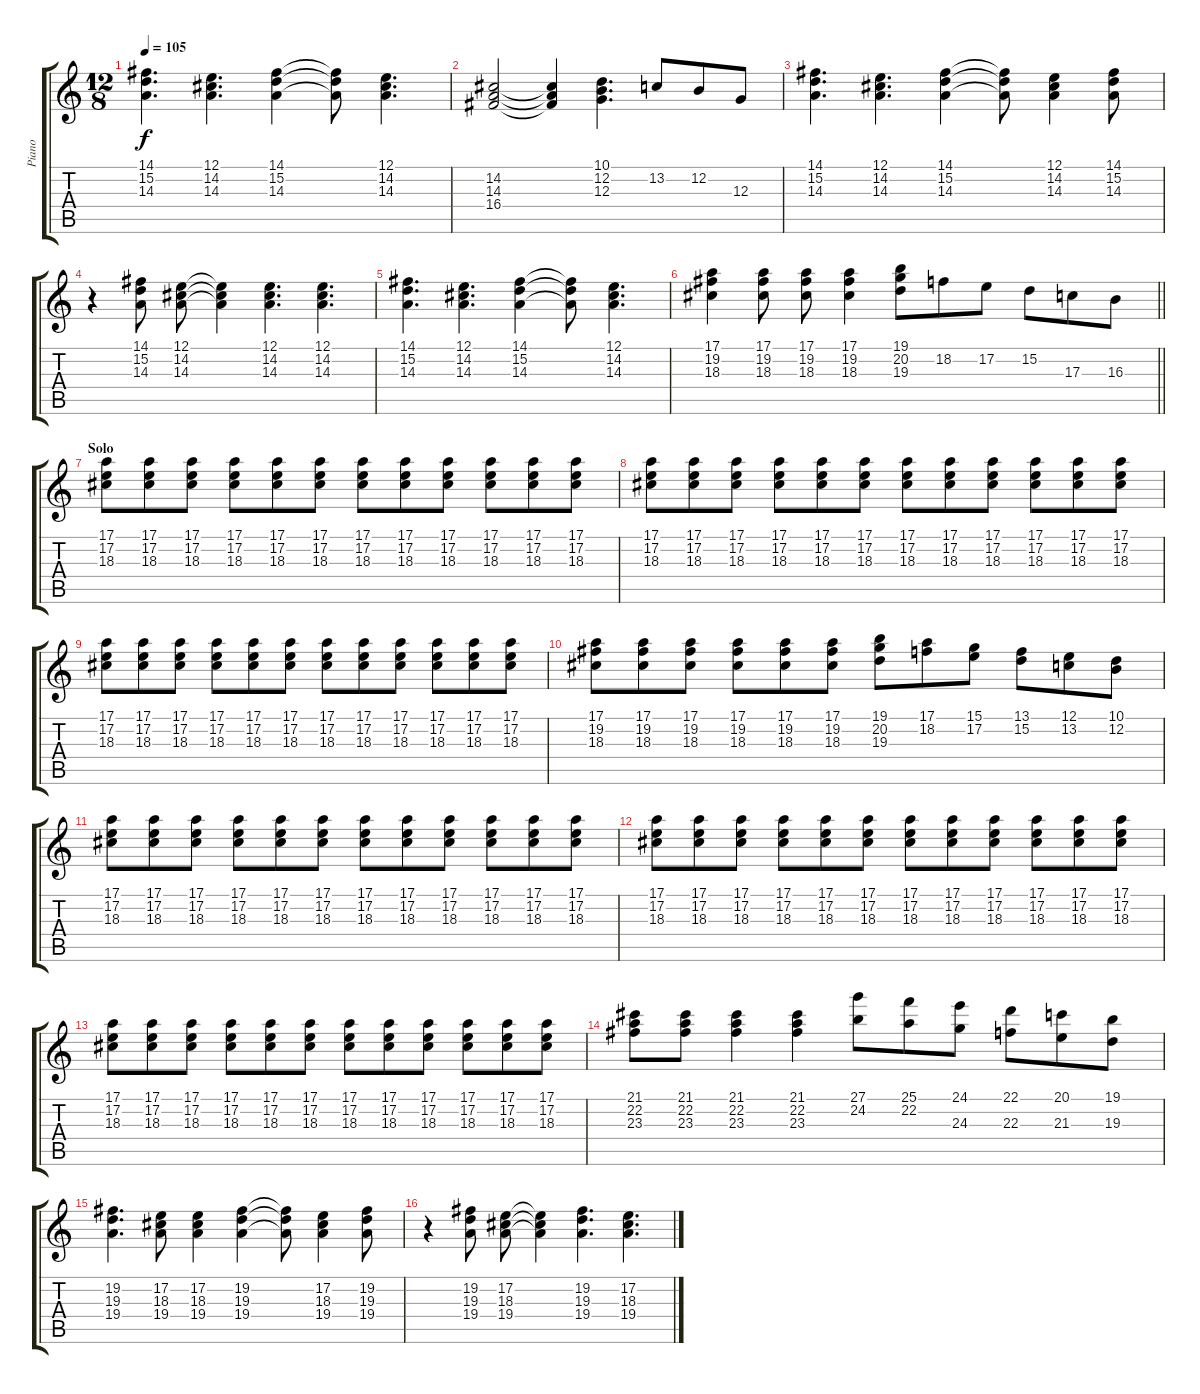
\track ("Piano" "Piano") {instrument brightacousticpiano}
\staff {score tabs}
\tuning (E4 B3 G3 D3 A2 E2) {hide}
\ts (12 8)
\tempo 105
\clef g2
\ks c
(14.1 15.2 14.3).4{d dy f} (12.1 14.2 14.3).4{d} (14.1 15.2 14.3).4 (14.1{t} 15.2{t} 14.3{t}).8 (12.1 14.2 14.3).4{d} |
(14.2 14.3 16.4).2 (14.2{t} 14.3{t} 16.4{t}).4 (10.1 12.2 12.3).4{d} 13.2.8 12.2.8 12.3.8 |
(14.1 15.2 14.3).4{d} (12.1 14.2 14.3).4{d} (14.1 15.2 14.3).4 (14.1{t} 15.2{t} 14.3{t}).8 (12.1 14.2 14.3).4 (14.1 15.2 14.3).8 |
r.4 (14.1 15.2 14.3).8 (12.1 14.2 14.3).8 (12.1{t} 14.2{t} 14.3{t}).4 (12.1 14.2 14.3).4{d} (12.1 14.2 14.3).4{d} |
(14.1 15.2 14.3).4{d} (12.1 14.2 14.3).4{d} (14.1 15.2 14.3).4 (14.1{t} 15.2{t} 14.3{t}).8 (12.1 14.2 14.3).4{d} |
\barLineRight lightlight
(17.1 19.2 18.3).4 (17.1 19.2 18.3).8 (17.1 19.2 18.3).8 (17.1 19.2 18.3).4 (19.1 20.2 19.3).8 18.2.8 17.2.8 15.2.8 17.3.8 16.3.8 |
\section ("" "Solo")
(17.1 17.2 18.3).8 (17.1 17.2 18.3).8 (17.1 17.2 18.3).8 (17.1 17.2 18.3).8 (17.1 17.2 18.3).8 (17.1 17.2 18.3).8 (17.1 17.2 18.3).8 (17.1 17.2 18.3).8 (17.1 17.2 18.3).8 (17.1 17.2 18.3).8 (17.1 17.2 18.3).8 (17.1 17.2 18.3).8 |
(17.1 17.2 18.3).8 (17.1 17.2 18.3).8 (17.1 17.2 18.3).8 (17.1 17.2 18.3).8 (17.1 17.2 18.3).8 (17.1 17.2 18.3).8 (17.1 17.2 18.3).8 (17.1 17.2 18.3).8 (17.1 17.2 18.3).8 (17.1 17.2 18.3).8 (17.1 17.2 18.3).8 (17.1 17.2 18.3).8 |
(17.1 17.2 18.3).8 (17.1 17.2 18.3).8 (17.1 17.2 18.3).8 (17.1 17.2 18.3).8 (17.1 17.2 18.3).8 (17.1 17.2 18.3).8 (17.1 17.2 18.3).8 (17.1 17.2 18.3).8 (17.1 17.2 18.3).8 (17.1 17.2 18.3).8 (17.1 17.2 18.3).8 (17.1 17.2 18.3).8 |
(17.1 19.2 18.3).8 (17.1 19.2 18.3).8 (17.1 19.2 18.3).8 (17.1 19.2 18.3).8 (17.1 19.2 18.3).8 (17.1 19.2 18.3).8 (19.1 20.2 19.3).8 (17.1 18.2).8 (15.1 17.2).8 (13.1 15.2).8 (12.1 13.2).8 (10.1 12.2).8 |
(17.1 17.2 18.3).8 (17.1 17.2 18.3).8 (17.1 17.2 18.3).8 (17.1 17.2 18.3).8 (17.1 17.2 18.3).8 (17.1 17.2 18.3).8 (17.1 17.2 18.3).8 (17.1 17.2 18.3).8 (17.1 17.2 18.3).8 (17.1 17.2 18.3).8 (17.1 17.2 18.3).8 (17.1 17.2 18.3).8 |
(17.1 17.2 18.3).8 (17.1 17.2 18.3).8 (17.1 17.2 18.3).8 (17.1 17.2 18.3).8 (17.1 17.2 18.3).8 (17.1 17.2 18.3).8 (17.1 17.2 18.3).8 (17.1 17.2 18.3).8 (17.1 17.2 18.3).8 (17.1 17.2 18.3).8 (17.1 17.2 18.3).8 (17.1 17.2 18.3).8 |
(17.1 17.2 18.3).8 (17.1 17.2 18.3).8 (17.1 17.2 18.3).8 (17.1 17.2 18.3).8 (17.1 17.2 18.3).8 (17.1 17.2 18.3).8 (17.1 17.2 18.3).8 (17.1 17.2 18.3).8 (17.1 17.2 18.3).8 (17.1 17.2 18.3).8 (17.1 17.2 18.3).8 (17.1 17.2 18.3).8 |
(21.1 22.2 23.3).8 (21.1 22.2 23.3).8 (21.1 22.2 23.3).4 (21.1 22.2 23.3).4 (27.1 24.2).8 (25.1 22.2).8 (24.1 24.3).8 (22.1 22.3).8 (20.1 21.3).8 (19.1 19.3).8 |
(19.2 19.3 19.4).4{d} (17.2 18.3 19.4).8 (17.2 18.3 19.4).4 (19.2 19.3 19.4).4 (19.2{t} 19.3{t} 19.4{t}).8 (17.2 18.3 19.4).4 (19.2 19.3 19.4).8 |
r.4 (19.2 19.3 19.4).8 (17.2 18.3 19.4).8 (17.2{t} 18.3{t} 19.4{t}).4 (19.2 19.3 19.4).4{d} (17.2 18.3 19.4).4{d}
